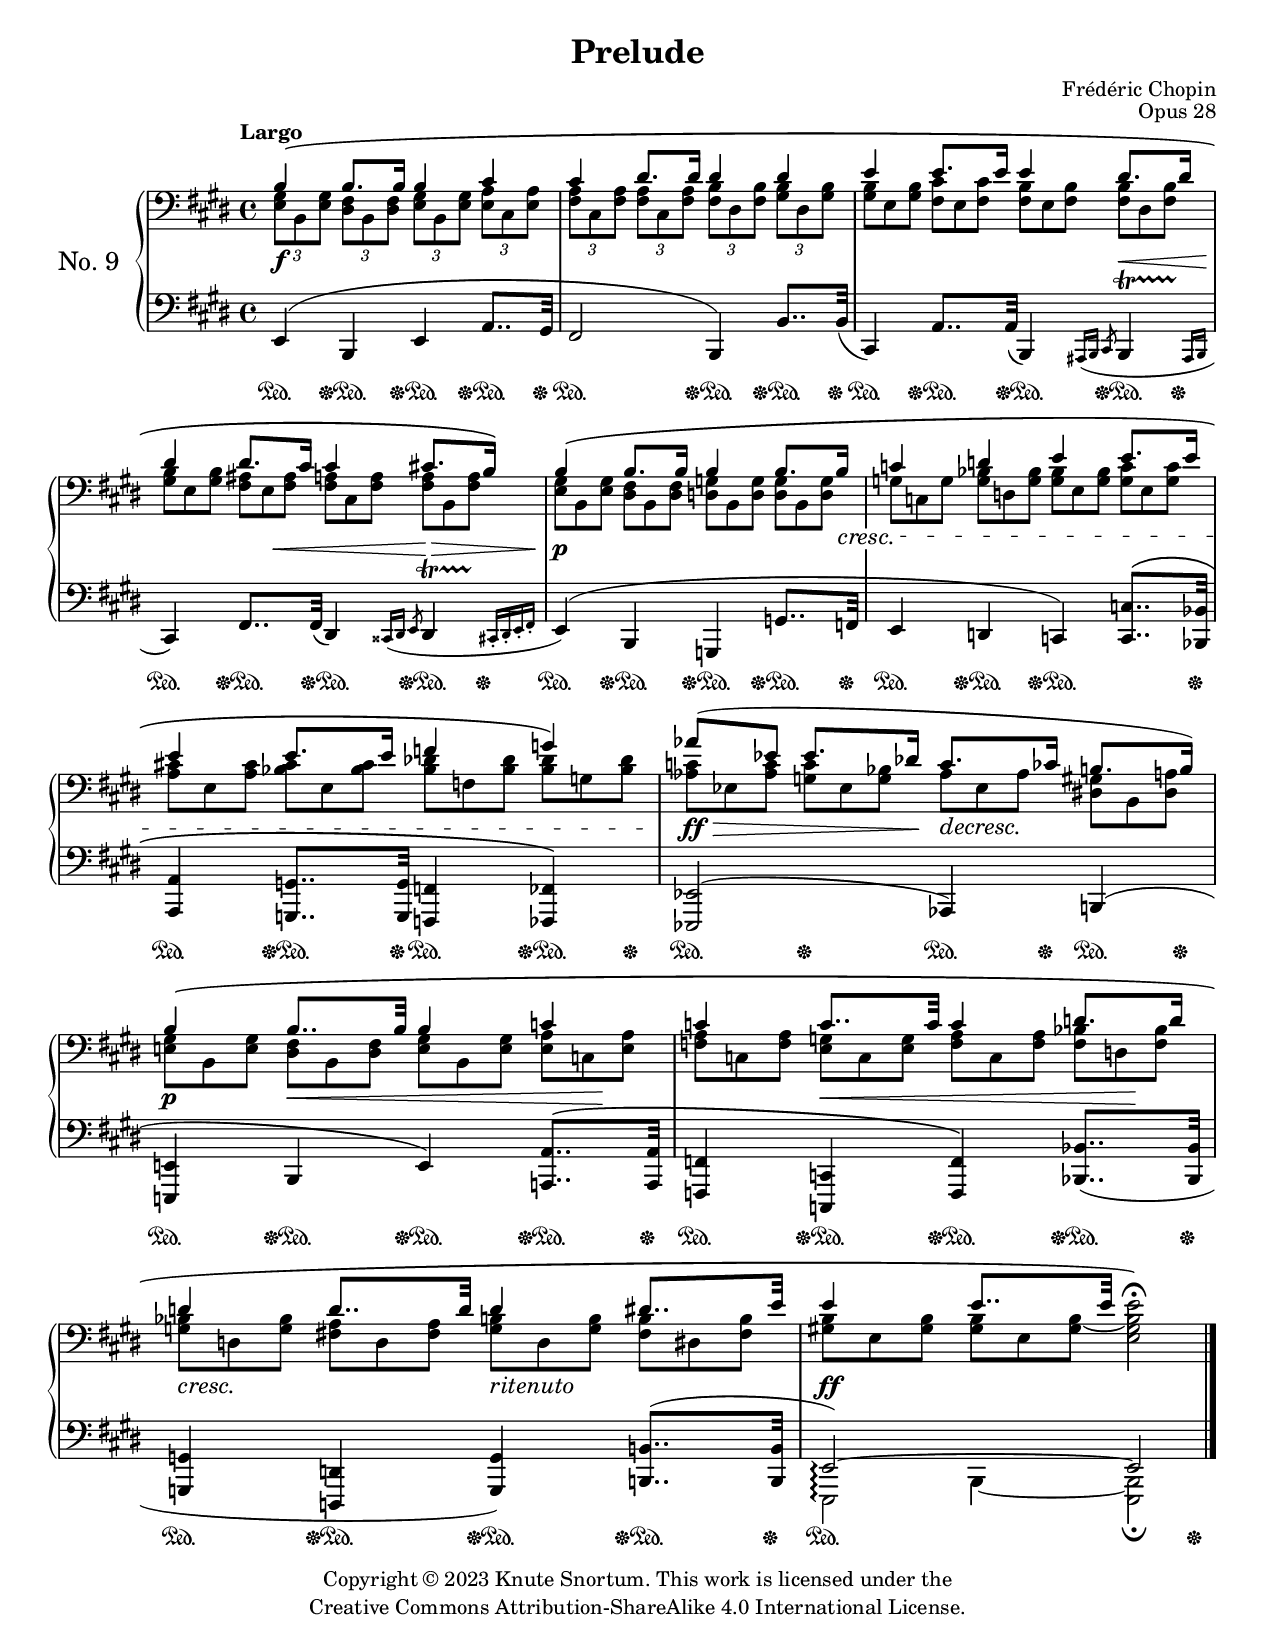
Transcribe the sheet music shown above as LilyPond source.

\version "2.24.0"

\include "includes/header-paper.ily"
%...+....1....+....2....+....3....+....4....+....5....+....6....+....7....+....

\version "2.24.0"
\language "english"

\include "global-variables.ily"

%%% Positions and shapes %%%

hShiftA = \override NoteColumn.force-hshift = 0

slurPositionA = \tweak positions #'(0 . 0) \etc
slurPositionB = \tweak positions #'(0 . 0) \etc

%%% Music %%%

global = {
  \time 4/4
  \key e \major
  \accidentalStyle piano
}

rightHandUpper = \relative {
  \voiceOne
  
  b4\( b8. b16 b4 cs |
  cs4 ds8. ds16 ds4 ds |
  e4 e8. e16 e4 ds8. ds16 |
  ds4 ds8. cs16 cs4 cs8. b16\) |
  b4\( b8. b16 b4 b8. b16 |
  c4 d e e8. e16 |
  e4 e8. e16 f4 g\) |
  \omit TupletNumber
  \tuplet 3/2 { af8*2( ef8 } ef8. df16 c8. cf16 b8. b16) |
  
  \barNumberCheck 9
  b4\( b8.. b32 b4 c |
  c4 c8.. c32 c4 d8. d16 |
  \tag layout {
    d4 d8.. d32 d4 ds8.. e32 |
    e4 e8.. e32 \voiceTwo e2\)^\fermata |
  }
  \tag midi {
    d4 d8.. d32 \tempo 4 = 32 d4 \tempo 4 = 30 ds8.. e32 |
    \tempo 4 = 28 e4 \tempo 4 = 26 e8.. e32 \voiceTwo e2) |
  }
  \bar "|."
}

rightHandLower = \relative {
  \voiceTwo
  \omit TupletBracket
  
  \tuplet 3/2 4 {
    <e gs>8 b <e gs> <ds fs> b <ds fs>  <e gs> b <e gs> <e a> cs <e a> |
    <fs a>8 cs <fs a> q cs <fs a>  <fs b> ds <fs b> <gs b> ds <gs b> |
    \omit TupletNumber
    <gs b>8 e <gs b> <fs cs'> e <fs cs'> <fs b> e <fs b> q ds <fs b> |
    <gs b>8 e <gs b> <fs as> e <fs as> <fs a> cs <fs a> q b, <fs' a> |
    <e gs>8 b <e gs> <ds fs> b <ds fs> <d g> b <d g> q b <d g> |
    g8 c, g' <g bf> d <g bf> q e <g bf> <g c> e <g c> |
    <a cs>8 e <a cs> <bf cs> e, <bf' cs> <bf df> f <bf df> q g <bf df> |
    <af c>8 ef <af c> <g c> ef <g bf> af ef af <ds, gs> b <ds a'> |
    
    \barNumberCheck 9
    <e gs>8 b <e gs> <ds fs> b <ds fs> <e gs> b <e gs> <e a> c <e a> |
    <f a>8 c <f a> <e g> c <e g> <f a> c <f a> <f bf> d <f bf> |
    <g bf>8 d <g bf> <fs a> d <fs a> <g b> d <g b> <fs b> ds <fs b> |
    <gs b>8 e <gs b> q e <gs b~> 
  }
  <e gs b>2 |
}

rightHand = <<
  \clef bass
  \global
  \set Score.tempoHideNote = ##t 
  \tempo "Largo" 4 = 34
  \new Voice \rightHandUpper
  \new Voice \rightHandLower
>>

leftHand = \relative {
  \clef bass
  \global

  e,4\slurPositionA ^( b e a8.. gs32 |
  fs2 b,4) b'8.. b32( |
  \tag layout {
    cs,4) a'8.. a32( b,4) \grace { as16[( b] \slashFlag cs8 }
      \afterGrace 7/8 b4\startTrillSpan { as16\stopTrillSpan b } |
    cs4) fs8.. fs32( ds4) \grace { css16[( ds] \slashFlag e8 } \afterGrace 7/8
      ds4\startTrillSpan { cs16-.\stopTrillSpan ds-. e-. fs-. } |
  }
  \tag midi {
    cs4) a'8.. a32( b,8..) as64 ds \repeat unfold 7 { cs64 ds } as64 ds |
    cs4 fs8.. fs32( ds8..) css64 ds \repeat unfold 6 { e64 ds } cs64-. ds-.
      e-. fs-. |
  }
  e4)\slurPositionB ^( b g g'8.. f32 |
  e4 d c) <c c'>8..^\( <bf bf'>32 |
  <a a'>4 <g g'>8.. q32 <f f'>4 <ff ff'>\) |
  <ef ef'>2^( af4) b^( |
  
  \barNumberCheck 9
  <e, e'>4 b' e) <a, a'>8..^\( <a a'>32 |
  <f f'>4 <c c'> <f f'>\) <bf bf'>8..( q32 |
  <g g'>4 <d d'> <g g'>) 
  <<
    { \voiceTwo s4 | \hideNotes <e e'>2\arpeggio }
    \\
    { \voiceThree <b' b'>8..( q32 | e2)~ e | }
    \\
    { \voiceFour s4 | \hShiftA e,2*1/2 b'4~ <e, b'>2\fermata | }
  >>
}

dynamics = {
  \override TextScript.Y-offset = -0.5
  s1\f |
  s1 |
  s2. s8..\< s32\! |
  s4 s8 s\< s4 s8..\> s32\! |
  \tag layout {
    s2.\p s8.\whiteoutCresc s16\startTextSpan |
    s1 | 
    s2. s8.. s32\stopTextSpan |
    s4..\ff\> s16\! s2^\decrescm |
  }
  \tag midi {
    s1\p |
    s1\cresc  |
    s1 |
    s1\ff\> |
  }
  
  \barNumberCheck 9 
  s4\p s2\< s8 s\! |
  s4 s2\< s8 s\! |
  s2^\crescm s^\ritenuto |
  s1\ff |
}

pedal = {
  s4\sustainOn s\sustainOff\sustainOn s\sustainOff\sustainOn 
    s8..\sustainOff\sustainOn s32\sustainOff |
  s2\sustainOn s4\sustainOff\sustainOn s8..\sustainOff\sustainOn 
    s32\sustainOff |
  s4\sustainOn s\sustainOff\sustainOn s\sustainOff\sustainOn 
    s8.\sustainOff\sustainOn s16\sustainOff |
  s4\sustainOn s\sustainOff\sustainOn s\sustainOff\sustainOn
    s8.\sustainOff\sustainOn s16\sustainOff |
  s4\sustainOn s\sustainOff\sustainOn s\sustainOff\sustainOn 
    s8..\sustainOff\sustainOn s32\sustainOff |
  s4\sustainOn s\sustainOff\sustainOn s\sustainOff\sustainOn 
    s8.. s32\sustainOff |
  s4\sustainOn s8..\sustainOff\sustainOn s32\sustainOff s4\sustainOn
    s8.\sustainOff\sustainOn s16\sustainOff |
  s4\sustainOn s\sustainOff s8.\sustainOn s16\sustainOff s8.\sustainOn 
    s16\sustainOff |
    
  \barNumberCheck 9
  s4\sustainOn s\sustainOff\sustainOn s\sustainOff\sustainOn 
    s8..\sustainOff\sustainOn s32\sustainOff |
  s4\sustainOn s\sustainOff\sustainOn s\sustainOff\sustainOn 
    s8..\sustainOff\sustainOn s32\sustainOff |
  s4\sustainOn s\sustainOff\sustainOn s\sustainOff\sustainOn 
    s8..\sustainOff\sustainOn s32\sustainOff |
  s2.\sustainOn s8 s\sustainOff |
}

forceBreaks = {
  s1\noBreak s1\noBreak s1\break\noPageBreak % 3
  s1\noBreak s1\noBreak s1\break\noPageBreak % 6
  s1\noBreak s1\break\noPageBreak % 9
  s1\noBreak s1\break\noPageBreak % 11
}

preludeNineMusic = \score { 
  \keepWithTag #'layout
  \new PianoStaff \with { 
    instrumentName = \markup \huge "No. 9"
  } <<
    \new Staff = "upper" \rightHand
    \new Dynamics \dynamics
    \new Staff = "lower" \leftHand
    \new Dynamics \pedal
    \new Devnull \forceBreaks
  >>
  \layout {}
}

preludeNineMidi = \book {
  \bookOutputName "prelude-op28-no9"
  \score { 
    \keepWithTag #'midi
    <<
      \new Staff = "upper" << \rightHand \dynamics \pedal >>
      \new Staff = "lower" << \leftHand \dynamics \pedal >>
    >>
    \midi {}
  }
}


\header {
  title = "Prelude"
  opus = "Opus 28"
  composer = "Frédéric Chopin"
}

\paper {
  system-system-spacing.padding = 2
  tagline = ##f
}

\preludeNineMusic
\preludeNineMidi
